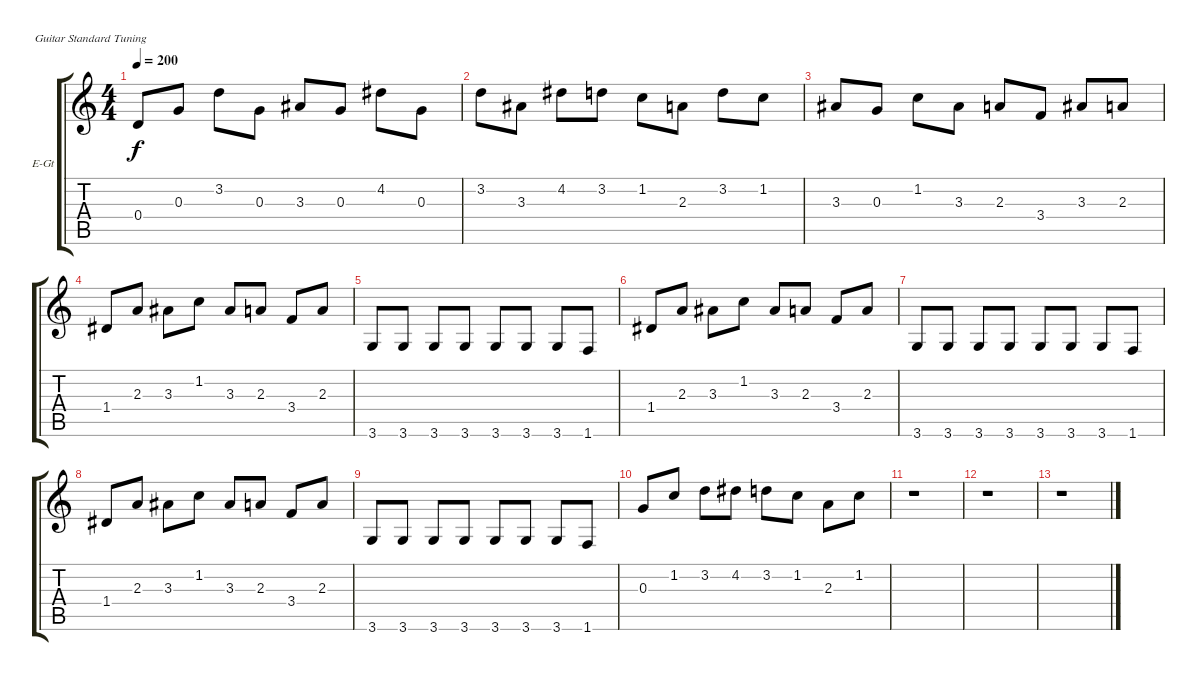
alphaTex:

\bracketExtendMode groupsimilarinstruments
\firstSystemTrackNameOrientation horizontal
\otherSystemsTrackNameOrientation horizontal
\track ("Овердрайв" "E-Gt") {instrument overdrivenguitar}
\staff {score tabs}
\tuning (E4 B3 G3 D3 A2 E2)
\ts (4 4)
\tempo 200
\clef g2
\ks c
0.4.8{dy f} 0.3.8 3.2.8 0.3.8 3.3.8 0.3.8 4.2.8 0.3.8 |
3.2.8 3.3.8 4.2.8 3.2.8 1.2.8 2.3.8 3.2.8 1.2.8 |
3.3.8 0.3.8 1.2.8 3.3.8 2.3.8 3.4.8 3.3.8 2.3.8 |
1.4.8 2.3.8 3.3.8 1.2.8 3.3.8 2.3.8 3.4.8 2.3.8 |
3.6.8 3.6.8 3.6.8 3.6.8 3.6.8 3.6.8 3.6.8 1.6.8 |
1.4.8 2.3.8 3.3.8 1.2.8 3.3.8 2.3.8 3.4.8 2.3.8 |
3.6.8 3.6.8 3.6.8 3.6.8 3.6.8 3.6.8 3.6.8 1.6.8 |
1.4.8 2.3.8 3.3.8 1.2.8 3.3.8 2.3.8 3.4.8 2.3.8 |
3.6.8 3.6.8 3.6.8 3.6.8 3.6.8 3.6.8 3.6.8 1.6.8 |
0.3.8 1.2.8 3.2.8 4.2.8 3.2.8 1.2.8 2.3.8 1.2.8 |
r.1 |
r.1 |
r.1
